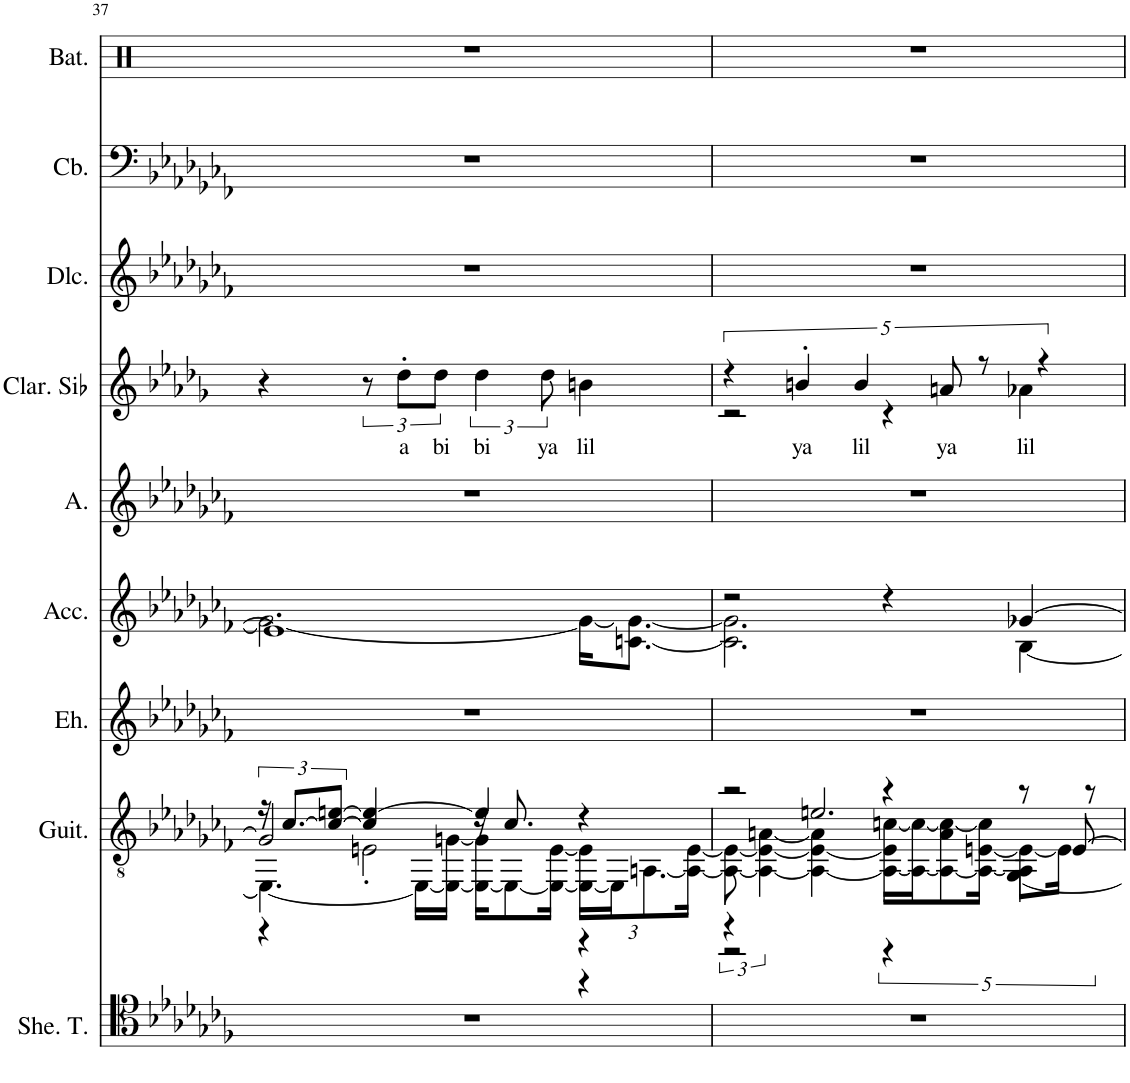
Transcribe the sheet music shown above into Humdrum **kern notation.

**kern	**kern	**kern	**kern	**kern	**kern	**text	**kern	**kern	**kern
*part9	*part8	*part7	*part6	*part5	*part4	*part4	*part3	*part2	*part1
*staff9	*staff8	*staff7	*staff6	*staff5	*staff4	*staff4	*staff3	*staff2	*staff1
*I"Sheng Ténor, organ	*I"Guitare classique, ac guit1	*I"Erhu, fiddle	*I"Accordéon , accordion	*I"Alto, back voc	*I"Clarinette en Sib	*	*I"Dulcimer, sazz	*I"Contrebasse, bass	*I"Batterie, drummix
*I'She. T.	*I'Guit.	*I'Eh.	*I'Acc.	*I'A.	*I'Clar. Sib	*	*I'Dlc.	*I'Cb.	*I'Bat.
!!LO:PB:g=z
*clefC4	*clefGv2	*clefG2	*clefG2	*clefG2	*clefG2	*	*clefG2	*clefF4	*clefX
*	*	*	*	*	*Trd1c2	*	*	*Trd7c12	*
*k[b-e-a-d-g-c-f-]	*k[b-e-a-d-g-c-f-]	*k[b-e-a-d-g-c-f-]	*k[b-e-a-d-g-c-f-]	*k[b-e-a-d-g-c-f-]	*k[b-e-a-d-g-]	*	*k[b-e-a-d-g-c-f-]	*k[b-e-a-d-g-c-f-]	*k[]
*M4/4	*M4/4	*M4/4	*M4/4	*M4/4	*M4/4	*	*M4/4	*M4/4	*M4/4
=37	=37	=37	=37	=37	=37	=37	=37	=37	=37
*	*^	*	*^	*	*	*	*	*	*
*	*	*^	*	*	*	*	*	*	*	*	*
*	*	*	*^	*	*	*	*	*	*	*	*	*
1r	24r	4.EE\_	2G/]	4r	1r	1e]	2.g\_	1r	4r	.	1r	1r	1r
.	[12.c-/L	.	.	.	.	.	.	.	.	.	.	.	.
.	12c-/_ [12en/J	.	.	.	.	.	.	.	.	.	.	.	.
.	4c-/] 4e/_	.	.	2En'\	.	.	.	.	12r	.	.	.	.
!	!	!	!	!	!	!	!	!	!	!LO:LY:b	!	!	!
.	.	.	.	.	.	.	.	.	12dd-'\L	a	.	.	.
.	.	16EE\LL_	.	.	.	.	.	.	.	.	.	.	.
!	!	!	!	!	!	!	!	!	!	!LO:LY:b	!	!	!
.	.	.	.	.	.	.	.	.	12dd-\J	bi	.	.	.
.	.	16EE\_ [16Gn\JJ	.	.	.	.	.	.	.	.	.	.	.
!	!	!	!	!	!	!	!	!	!	!LO:LY:b	!	!	!
.	4e/]	16EE\_ 16G\]KL	16r	.	.	.	.	.	6dd-\	bi	.	.	.
.	.	8EE\_	8.c-/	.	.	.	.	.	.	.	.	.	.
!	!	!	!	!	!	!	!	!	!	!LO:LY:b	!	!	!
.	.	.	.	.	.	.	.	.	12dd-\	ya	.	.	.
.	.	16EE\_ [16E\Jk	.	.	.	.	.	.	.	.	.	.	.
*	*	*Xbrackettup	*	*	*	*	*	*	*	*	*	*	*
!	!	!	!	!	!	!	!	!	!	!LO:LY:b	!	!	!
.	4r	24EE\_ 24E\]LL	4r	4r	.	.	16g\KL_	.	4bn\	lil	.	.	.
.	.	24EE\J]	.	.	.	.	.	.	.	.	.	.	.
.	.	.	.	.	.	.	[8.cn\ 8.g\_J	.	.	.	.	.	.
.	.	[12.AAn\	.	.	.	.	.	.	.	.	.	.	.
.	.	24AA\_ [24E\Jk	.	.	.	.	.	.	.	.	.	.	.
=38	=38	=38	=38	=38	=38	=38	=38	=38	=38	=38	=38	=38	=38
*	*	*brackettup	*	*	*	*	*	*	*	*	*	*	*
*	*	*	*	*	*	*	*	*	*^	*	*	*	*
1r	2r	12AA\_ 12E\_	4r	2r	1r	2r	2.c\] 2.g\]	1r	5r	2r	.	1r	1r	1r
.	.	6AA\_ 6E\_ [6An\	.	.	.	.	.	.	.	.	.	.	.	.
!	!	!	!	!	!	!	!	!	!	!	!LO:LY:b	!	!	!
.	.	.	.	.	.	.	.	.	5bn'/	.	ya	.	.	.
.	.	4AA\_ 4E\_ 4A\]	2.en/	.	.	.	.	.	.	.	.	.	.	.
!	!	!	!	!	!	!	!	!	!	!	!LO:LY:b	!	!	!
.	.	.	.	.	.	.	.	.	5b/	.	lil	.	.	.
.	4r	20AA\_ 20E\] [20cn\LL	.	4r	.	4r	.	.	.	4r	.	.	.	.
.	.	20AA\_ 20c\_J	.	.	.	.	.	.	.	.	.	.	.	.
!	!	!	!	!	!	!	!	!	!	!	!LO:LY:b	!	!	!
.	.	10AA\_ 10A\ 10c\_	.	.	.	.	.	.	10an/	.	ya	.	.	.
.	.	20AA\_ [20En\ 20c\]Jk	.	.	.	.	.	.	10r	.	.	.	.	.
!	!	!	!	!	!	!	!	!	!	!	!LO:LY:b	!	!	!
.	8r	10AA\] 10E\_L	.	[4GG-\	.	[4g-X/	[4B-\	.	.	4a-X\	lil	.	.	.
.	.	.	.	.	.	.	.	.	5r	.	.	.	.	.
.	.	20E\Jk]	.	.	.	.	.	.	.	.	.	.	.	.
.	[8E/	.	.	.	.	.	.	.	.	.	.	.	.	.
.	.	10r	.	.	.	.	.	.	.	.	.	.	.	.
*	*v	*v	*v	*v	*	*v	*v	*	*v	*v	*	*	*	*
=	=	=	=	=	=	=	=	=	=
*-	*-	*-	*-	*-	*-	*-	*-	*-	*-
